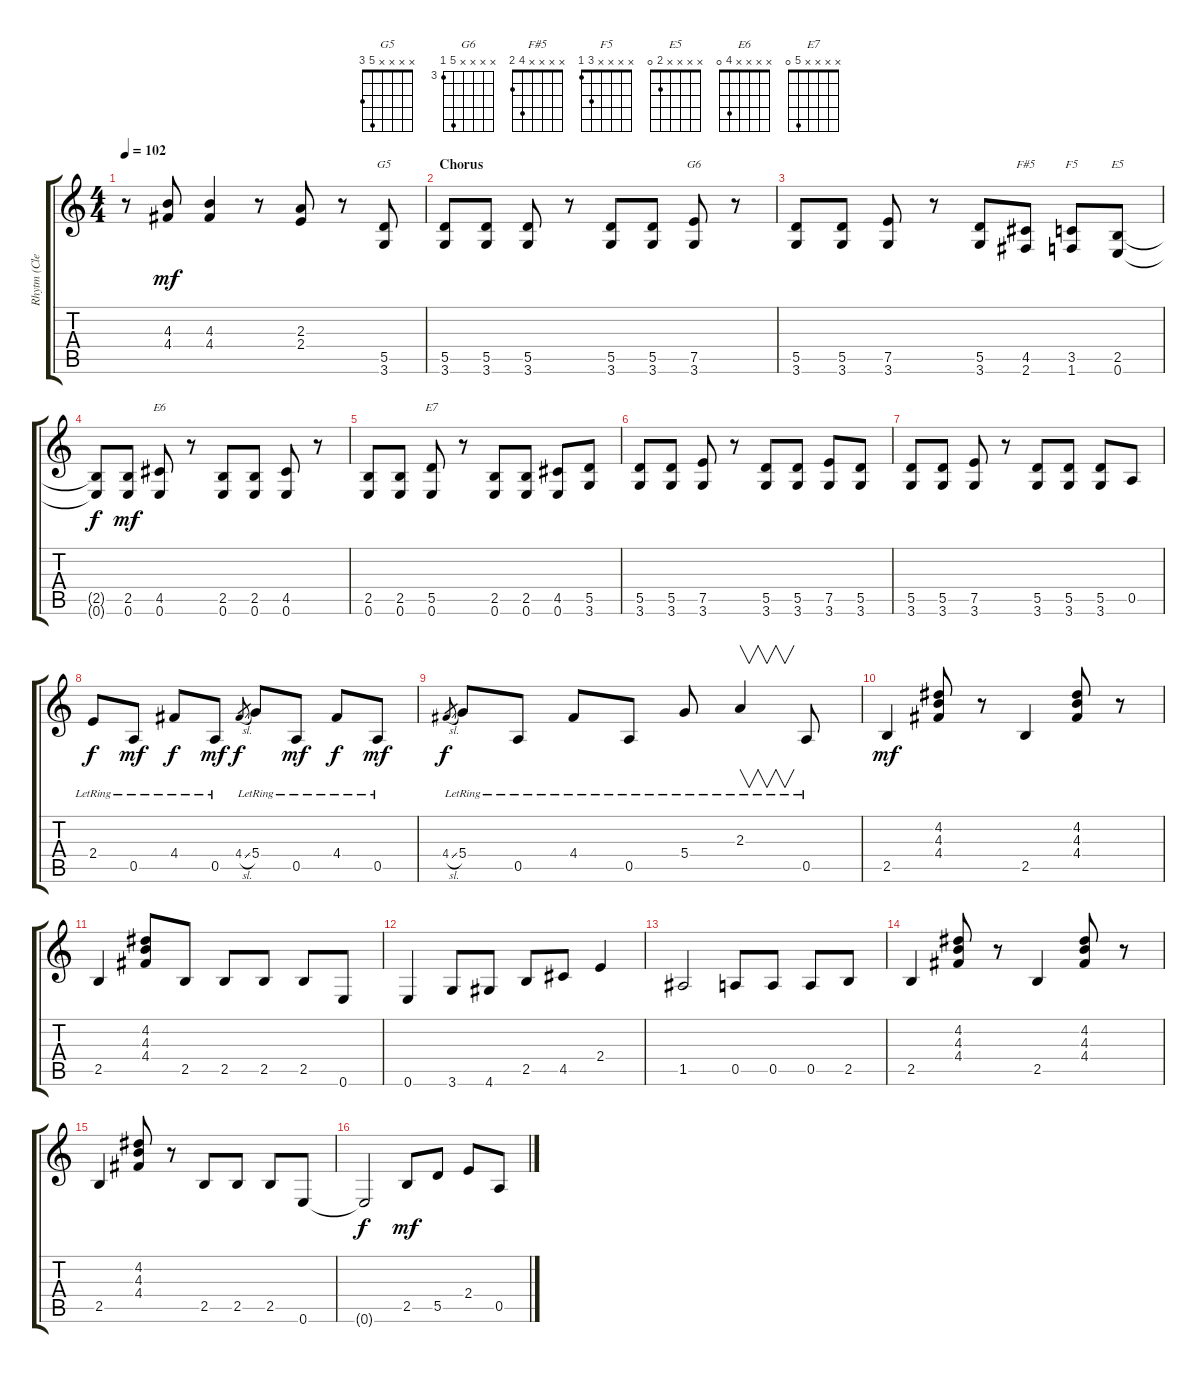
\track ("Rhytm (Clean)" "Rhytm (Cle") {instrument electricguitarjazz}
\staff {score tabs}
\tuning (E4 B3 G3 D3 A2 E2) {hide}
\chord ("G5" x x x x 5 3)
\chord ("G6" x x x x 7 3) {firstfret 3}
\chord ("F#5" x x x x 4 2)
\chord ("F5" x x x x 3 1)
\chord ("E5" x x x x 2 0)
\chord ("E6" x x x x 4 0)
\chord ("E7" x x x x 5 0)
\ts (4 4)
\tempo 102
\clef g2
\ks c
r.8{dy mf} (4.3 4.4).8 (4.3 4.4).4 r.8 (2.3 2.4).8 r.8 (5.5 3.6).8{ch "G5"} |
\section ("" "Chorus")
(5.5 3.6).8 (5.5 3.6).8 (5.5 3.6).8 r.8 (5.5 3.6).8 (5.5 3.6).8 (7.5 3.6).8{ch "G6"} r.8 |
(5.5 3.6).8 (5.5 3.6).8 (7.5 3.6).8 r.8 (5.5 3.6).8 (4.5 2.6).8{ch "F#5"} (3.5 1.6).8{ch "F5"} (2.5 0.6).8{ch "E5"} |
(2.5{t} 0.6{t}).8{dy f} (2.5 0.6).8{dy mf} (4.5 0.6).8{ch "E6"} r.8 (2.5 0.6).8 (2.5 0.6).8 (4.5 0.6).8 r.8 |
(2.5 0.6).8 (2.5 0.6).8 (5.5 0.6).8{ch "E7"} r.8 (2.5 0.6).8 (2.5 0.6).8 (4.5 0.6).8 (5.5 3.6).8 |
(5.5 3.6).8 (5.5 3.6).8 (7.5 3.6).8 r.8 (5.5 3.6).8 (5.5 3.6).8 (7.5 3.6).8 (5.5 3.6).8 |
(5.5 3.6).8 (5.5 3.6).8 (7.5 3.6).8 r.8 (5.5 3.6).8 (5.5 3.6).8 (5.5 3.6).8 0.5.8 |
2.4{lr}.8{dy f} 0.5{lr}.8{dy mf} 4.4{lr}.8{dy f} 0.5{lr}.8{dy mf} 4.4{sl}.8{gr dy f} 5.4{lr}.8 0.5{lr}.8{dy mf} 4.4{lr}.8{dy f} 0.5{lr}.8{dy mf} |
4.4{sl}.8{gr dy f} 5.4{lr}.8 0.5{lr}.8 4.4{lr}.8 0.5{lr}.8 5.4{lr}.8 2.3{lr}.4{v} 0.5{lr}.8 |
2.5.4{dy mf} (4.2 4.3 4.4).8 r.8 2.5.4 (4.2 4.3 4.4).8 r.8 |
2.5.4 (4.2 4.3 4.4).8 2.5.8 2.5.8 2.5.8 2.5.8 0.6.8 |
0.6.4 3.6.8 4.6.8 2.5.8 4.5.8 2.4.4 |
1.5.2 0.5.8 0.5.8 0.5.8 2.5.8 |
2.5.4 (4.2 4.3 4.4).8 r.8 2.5.4 (4.2 4.3 4.4).8 r.8 |
2.5.4 (4.2 4.3 4.4).8 r.8 2.5.8 2.5.8 2.5.8 0.6.8 |
0.6{t}.2{dy f} 2.5.8{dy mf} 5.5.8 2.4.8 0.5.8
